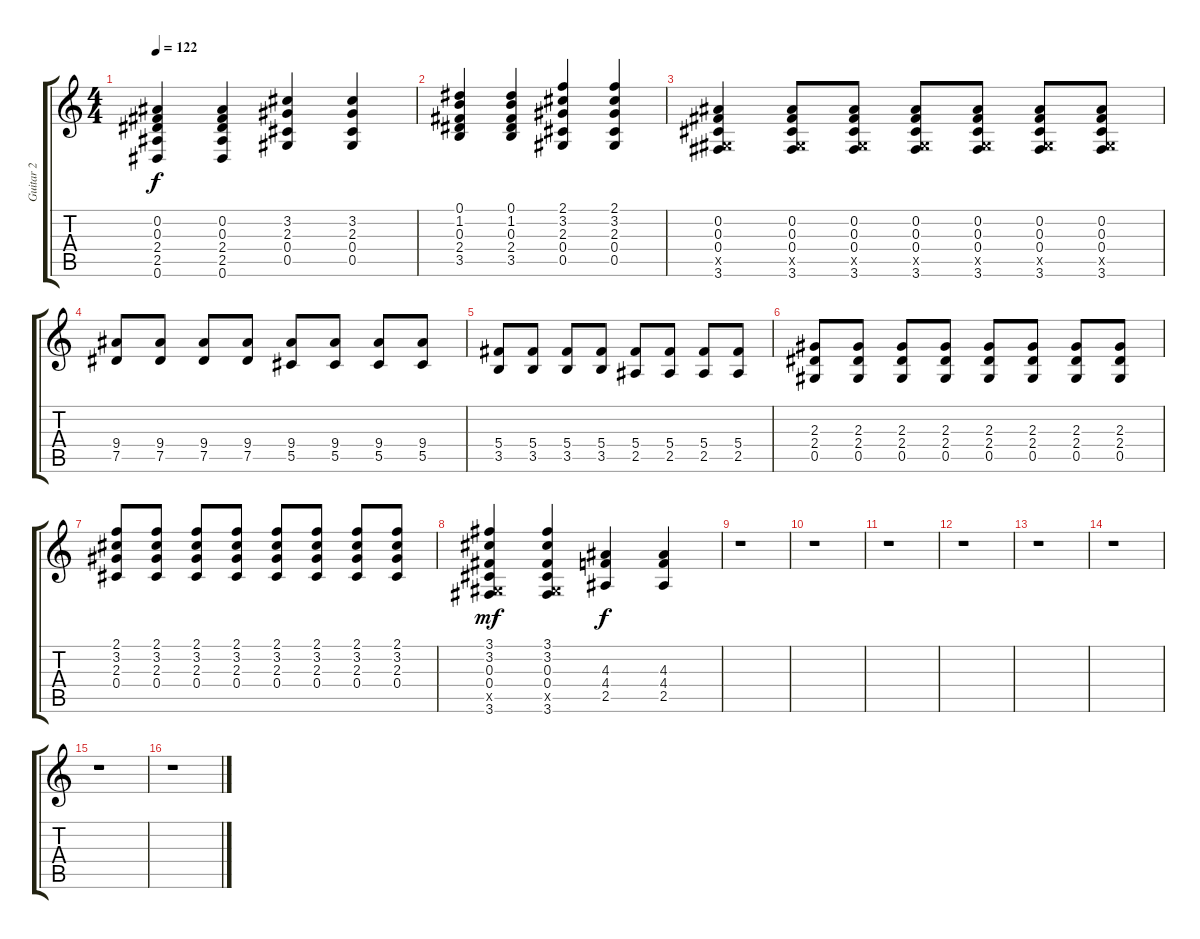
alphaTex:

\track ("Guitar 2" "Guitar 2") {instrument distortionguitar}
\staff {score tabs}
\tuning (Eb4 Bb3 Gb3 Db3 Ab2 Eb2) {hide}
\ts (4 4)
\tempo 122
\clef g2
\ks c
(0.2 0.3 2.4 2.5 0.6).4{dy f} (0.2 0.3 2.4 2.5 0.6).4 (3.2 2.3 0.4 0.5).4 (3.2 2.3 0.4 0.5).4 |
(0.1 1.2 0.3 2.4 3.5).4 (0.1 1.2 0.3 2.4 3.5).4 (2.1 3.2 2.3 0.4 0.5).4 (2.1 3.2 2.3 0.4 0.5).4 |
(0.2 0.3 0.4 0.5{x} 3.6).4 (0.2 0.3 0.4 0.5{x} 3.6).8 (0.2 0.3 0.4 0.5{x} 3.6).8 (0.2 0.3 0.4 0.5{x} 3.6).8 (0.2 0.3 0.4 0.5{x} 3.6).8 (0.2 0.3 0.4 0.5{x} 3.6).8 (0.2 0.3 0.4 0.5{x} 3.6).8 |
(9.4 7.5).8{volume 12 instrument distortionguitar} (9.4 7.5).8 (9.4 7.5).8 (9.4 7.5).8 (9.4 5.5).8 (9.4 5.5).8 (9.4 5.5).8 (9.4 5.5).8 |
(5.4 3.5).8 (5.4 3.5).8 (5.4 3.5).8 (5.4 3.5).8 (5.4 2.5).8 (5.4 2.5).8 (5.4 2.5).8 (5.4 2.5).8 |
(2.3 2.4 0.5).8 (2.3 2.4 0.5).8 (2.3 2.4 0.5).8 (2.3 2.4 0.5).8 (2.3 2.4 0.5).8 (2.3 2.4 0.5).8 (2.3 2.4 0.5).8 (2.3 2.4 0.5).8 |
(2.1 3.2 2.3 0.4).8 (2.1 3.2 2.3 0.4).8 (2.1 3.2 2.3 0.4).8 (2.1 3.2 2.3 0.4).8 (2.1 3.2 2.3 0.4).8 (2.1 3.2 2.3 0.4).8 (2.1 3.2 2.3 0.4).8 (2.1 3.2 2.3 0.4).8 |
(3.1 3.2 0.3 0.4 0.5{x} 3.6).4{dy mf} (3.1 3.2 0.3 0.4 0.5{x} 3.6).4 (4.3 4.4 2.5).4{dy f} (4.3 4.4 2.5).4 |
r.1 |
r.1 |
r.1 |
r.1 |
r.1 |
r.1 |
r.1 |
r.1
